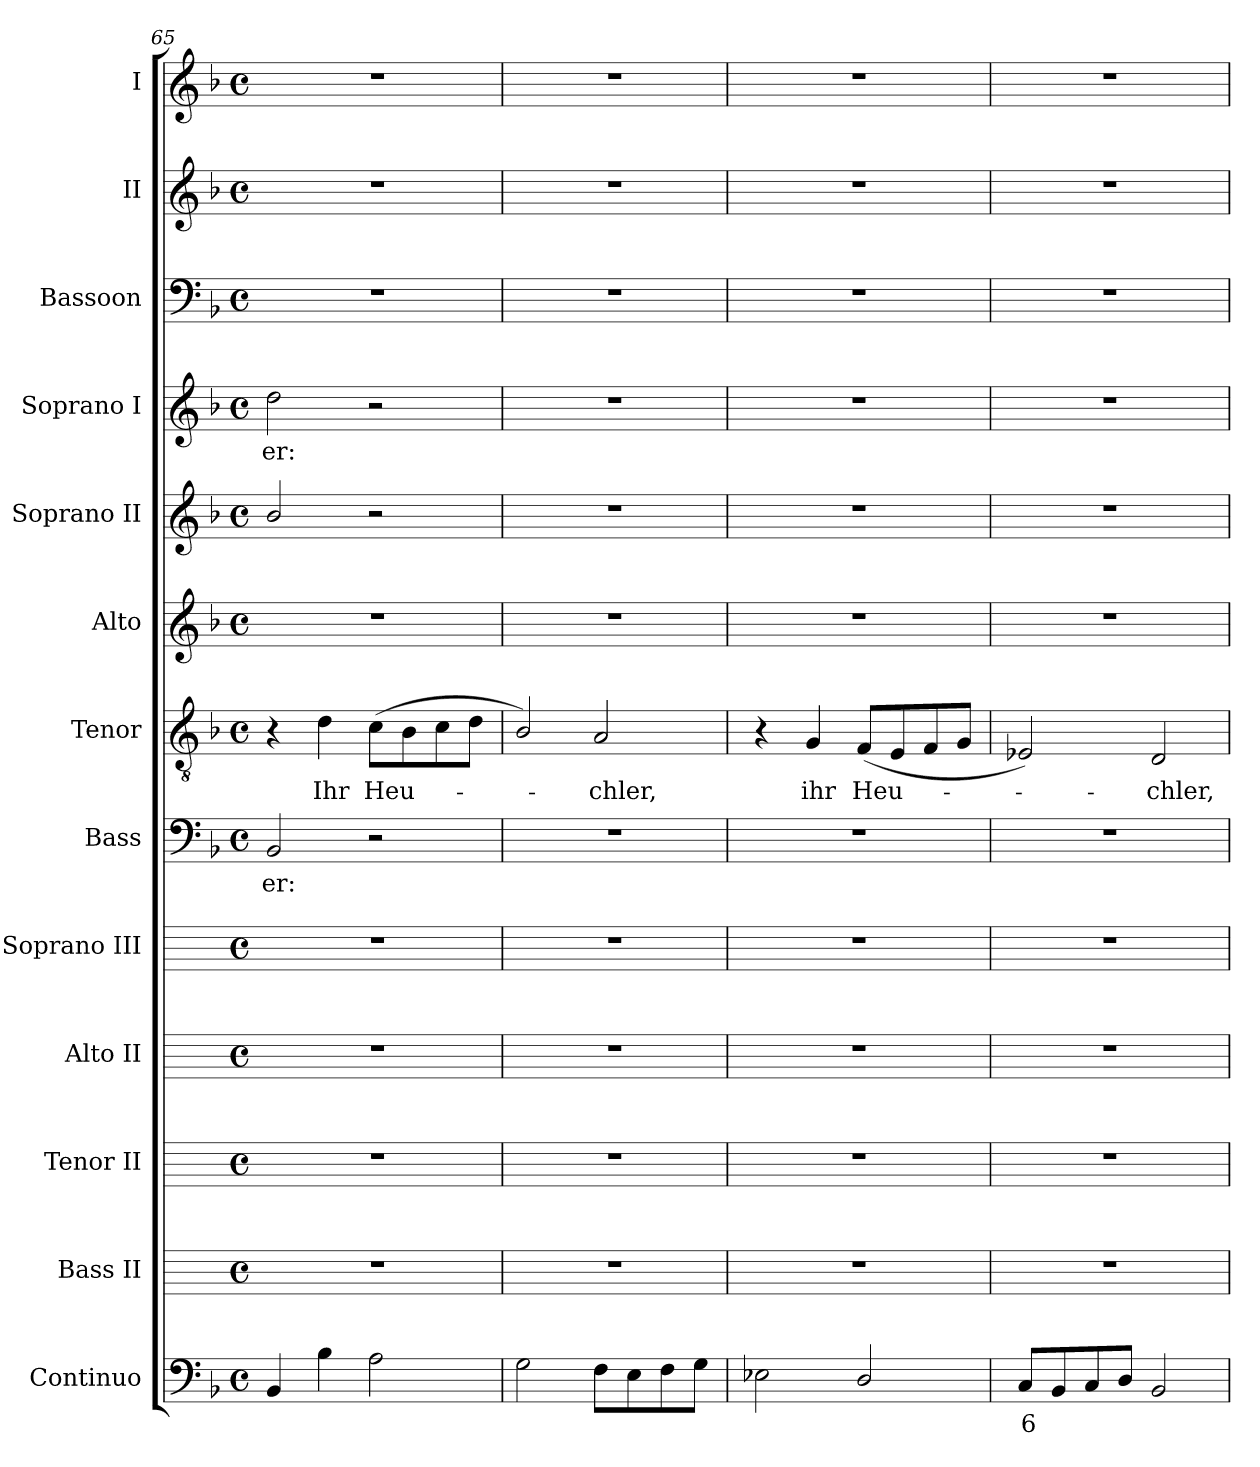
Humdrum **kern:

**kern	**text	**kern	**kern	**kern	**kern	**kern	**text	**kern	**text	**kern	**kern	**kern	**text	**kern	**kern	**kern
*part13	*part13	*part12	*part11	*part10	*part9	*part8	*part8	*part7	*part7	*part6	*part5	*part4	*part4	*part3	*part2	*part1
*staff13	*staff13	*staff12	*staff11	*staff10	*staff9	*staff8	*staff8	*staff7	*staff7	*staff6	*staff5	*staff4	*staff4	*staff3	*staff2	*staff1
*I"Continuo	*	*I"Bass II	*I"Tenor II	*I"Alto II	*I"Soprano III	*I"Bass	*	*I"Tenor	*	*I"Alto	*I"Soprano II	*I"Soprano I	*	*I"Bassoon	*I"II	*I"I
*	*	*I'B II	*I'T II	*I'A II	*I'S III	*I'B	*	*I'T	*	*I'A	*I'S II	*I'S I	*	*I'Bsn	*I'II	*I'I
*clefF4	*	*	*	*	*	*clefF4	*	*clefGv2	*	*clefG2	*clefG2	*clefG2	*	*clefF4	*clefG2	*clefG2
*	*	*ITrd4c7	*ITrd4c7	*ITrd4c7	*ITrd4c7	*	*	*	*	*	*	*	*	*	*	*
*k[b-]	*	*	*	*	*	*k[b-]	*	*k[b-]	*	*k[b-]	*k[b-]	*k[b-]	*	*k[b-]	*k[b-]	*k[b-]
*F:	*	*	*	*	*	*F:	*	*F:	*	*F:	*F:	*F:	*	*F:	*F:	*F:
*M4/4	*	*M4/4	*M4/4	*M4/4	*M4/4	*M4/4	*	*M4/4	*	*M4/4	*M4/4	*M4/4	*	*M4/4	*M4/4	*M4/4
*met(c)	*	*met(c)	*met(c)	*met(c)	*met(c)	*met(c)	*	*met(c)	*	*met(c)	*met(c)	*met(c)	*	*met(c)	*met(c)	*met(c)
=65	=65	=65	=65	=65	=65	=65	=65	=65	=65	=65	=65	=65	=65	=65	=65	=65
!	!	!	!	!	!	!	!LO:LY:b	!	!	!	!	!	!LO:LY:b	!	!	!
4BB-	.	1r	1r	1r	1r	2BB-	er:	4r	.	1r	2b-/	2dd	er:	1r	1r	1r
!	!	!	!	!	!	!	!	!	!LO:LY:b	!	!	!	!	!	!	!
4B-	.	.	.	.	.	.	.	4d	Ihr	.	.	.	.	.	.	.
!	!	!	!	!	!	!	!	!	!LO:LY:b	!	!	!	!	!	!	!
2A	.	.	.	.	.	2r	.	(>8cL	Heu-	.	2r	2r	.	.	.	.
.	.	.	.	.	.	.	.	8B-	.	.	.	.	.	.	.	.
.	.	.	.	.	.	.	.	8c	.	.	.	.	.	.	.	.
.	.	.	.	.	.	.	.	8dJ	.	.	.	.	.	.	.	.
=66	=66	=66	=66	=66	=66	=66	=66	=66	=66	=66	=66	=66	=66	=66	=66	=66
2G	.	1r	1r	1r	1r	1r	.	2B-/)	.	1r	1r	1r	.	1r	1r	1r
!	!	!	!	!	!	!	!	!	!LO:LY:b	!	!	!	!	!	!	!
8FL	.	.	.	.	.	.	.	2A	chler,	.	.	.	.	.	.	.
8E	.	.	.	.	.	.	.	.	.	.	.	.	.	.	.	.
8F	.	.	.	.	.	.	.	.	.	.	.	.	.	.	.	.
8GJ	.	.	.	.	.	.	.	.	.	.	.	.	.	.	.	.
=67	=67	=67	=67	=67	=67	=67	=67	=67	=67	=67	=67	=67	=67	=67	=67	=67
2E-X	.	1r	1r	1r	1r	1r	.	4r	.	1r	1r	1r	.	1r	1r	1r
!	!	!	!	!	!	!	!	!	!LO:LY:b	!	!	!	!	!	!	!
.	.	.	.	.	.	.	.	4G	ihr	.	.	.	.	.	.	.
!	!	!	!	!	!	!	!	!	!LO:LY:b	!	!	!	!	!	!	!
2D/	.	.	.	.	.	.	.	(<8FL	Heu-	.	.	.	.	.	.	.
.	.	.	.	.	.	.	.	8E	.	.	.	.	.	.	.	.
.	.	.	.	.	.	.	.	8F	.	.	.	.	.	.	.	.
.	.	.	.	.	.	.	.	8GJ	.	.	.	.	.	.	.	.
=68	=68	=68	=68	=68	=68	=68	=68	=68	=68	=68	=68	=68	=68	=68	=68	=68
!	!LO:LY:b	!	!	!	!	!	!	!	!	!	!	!	!	!	!	!
8CL	6	1r	1r	1r	1r	1r	.	2E-X)	.	1r	1r	1r	.	1r	1r	1r
8BB-	.	.	.	.	.	.	.	.	.	.	.	.	.	.	.	.
8C	.	.	.	.	.	.	.	.	.	.	.	.	.	.	.	.
8DJ	.	.	.	.	.	.	.	.	.	.	.	.	.	.	.	.
!	!	!	!	!	!	!	!	!	!LO:LY:b	!	!	!	!	!	!	!
2BB-	.	.	.	.	.	.	.	2D	chler,	.	.	.	.	.	.	.
=	=	=	=	=	=	=	=	=	=	=	=	=	=	=	=	=
*-	*-	*-	*-	*-	*-	*-	*-	*-	*-	*-	*-	*-	*-	*-	*-	*-
